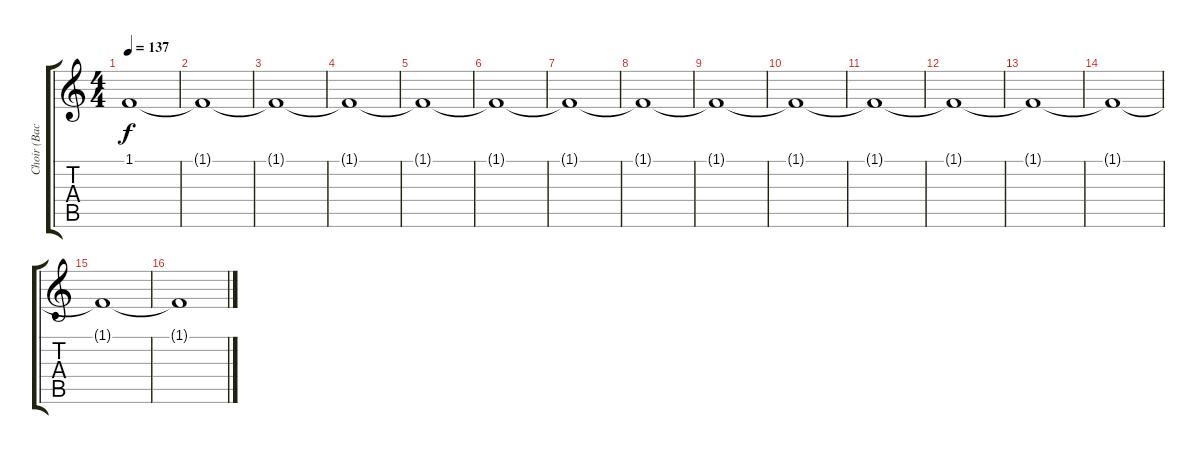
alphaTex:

\track ("Choir (Backing)" "Choir (Bac") {instrument choiraahs}
\staff {score tabs}
\tuning (E4 B3 G3 D3 A2 E2) {hide}
\ts (4 4)
\tempo 137
\clef g2
\ks c
1.1.1{dy f volume 2} |
1.1{t}.1 |
1.1{t}.1 |
1.1{t}.1 |
1.1{t}.1 |
1.1{t}.1 |
1.1{t}.1 |
1.1{t}.1 |
1.1{t}.1 |
1.1{t}.1 |
1.1{t}.1 |
1.1{t}.1 |
1.1{t}.1 |
1.1{t}.1 |
1.1{t}.1 |
1.1{t}.1
